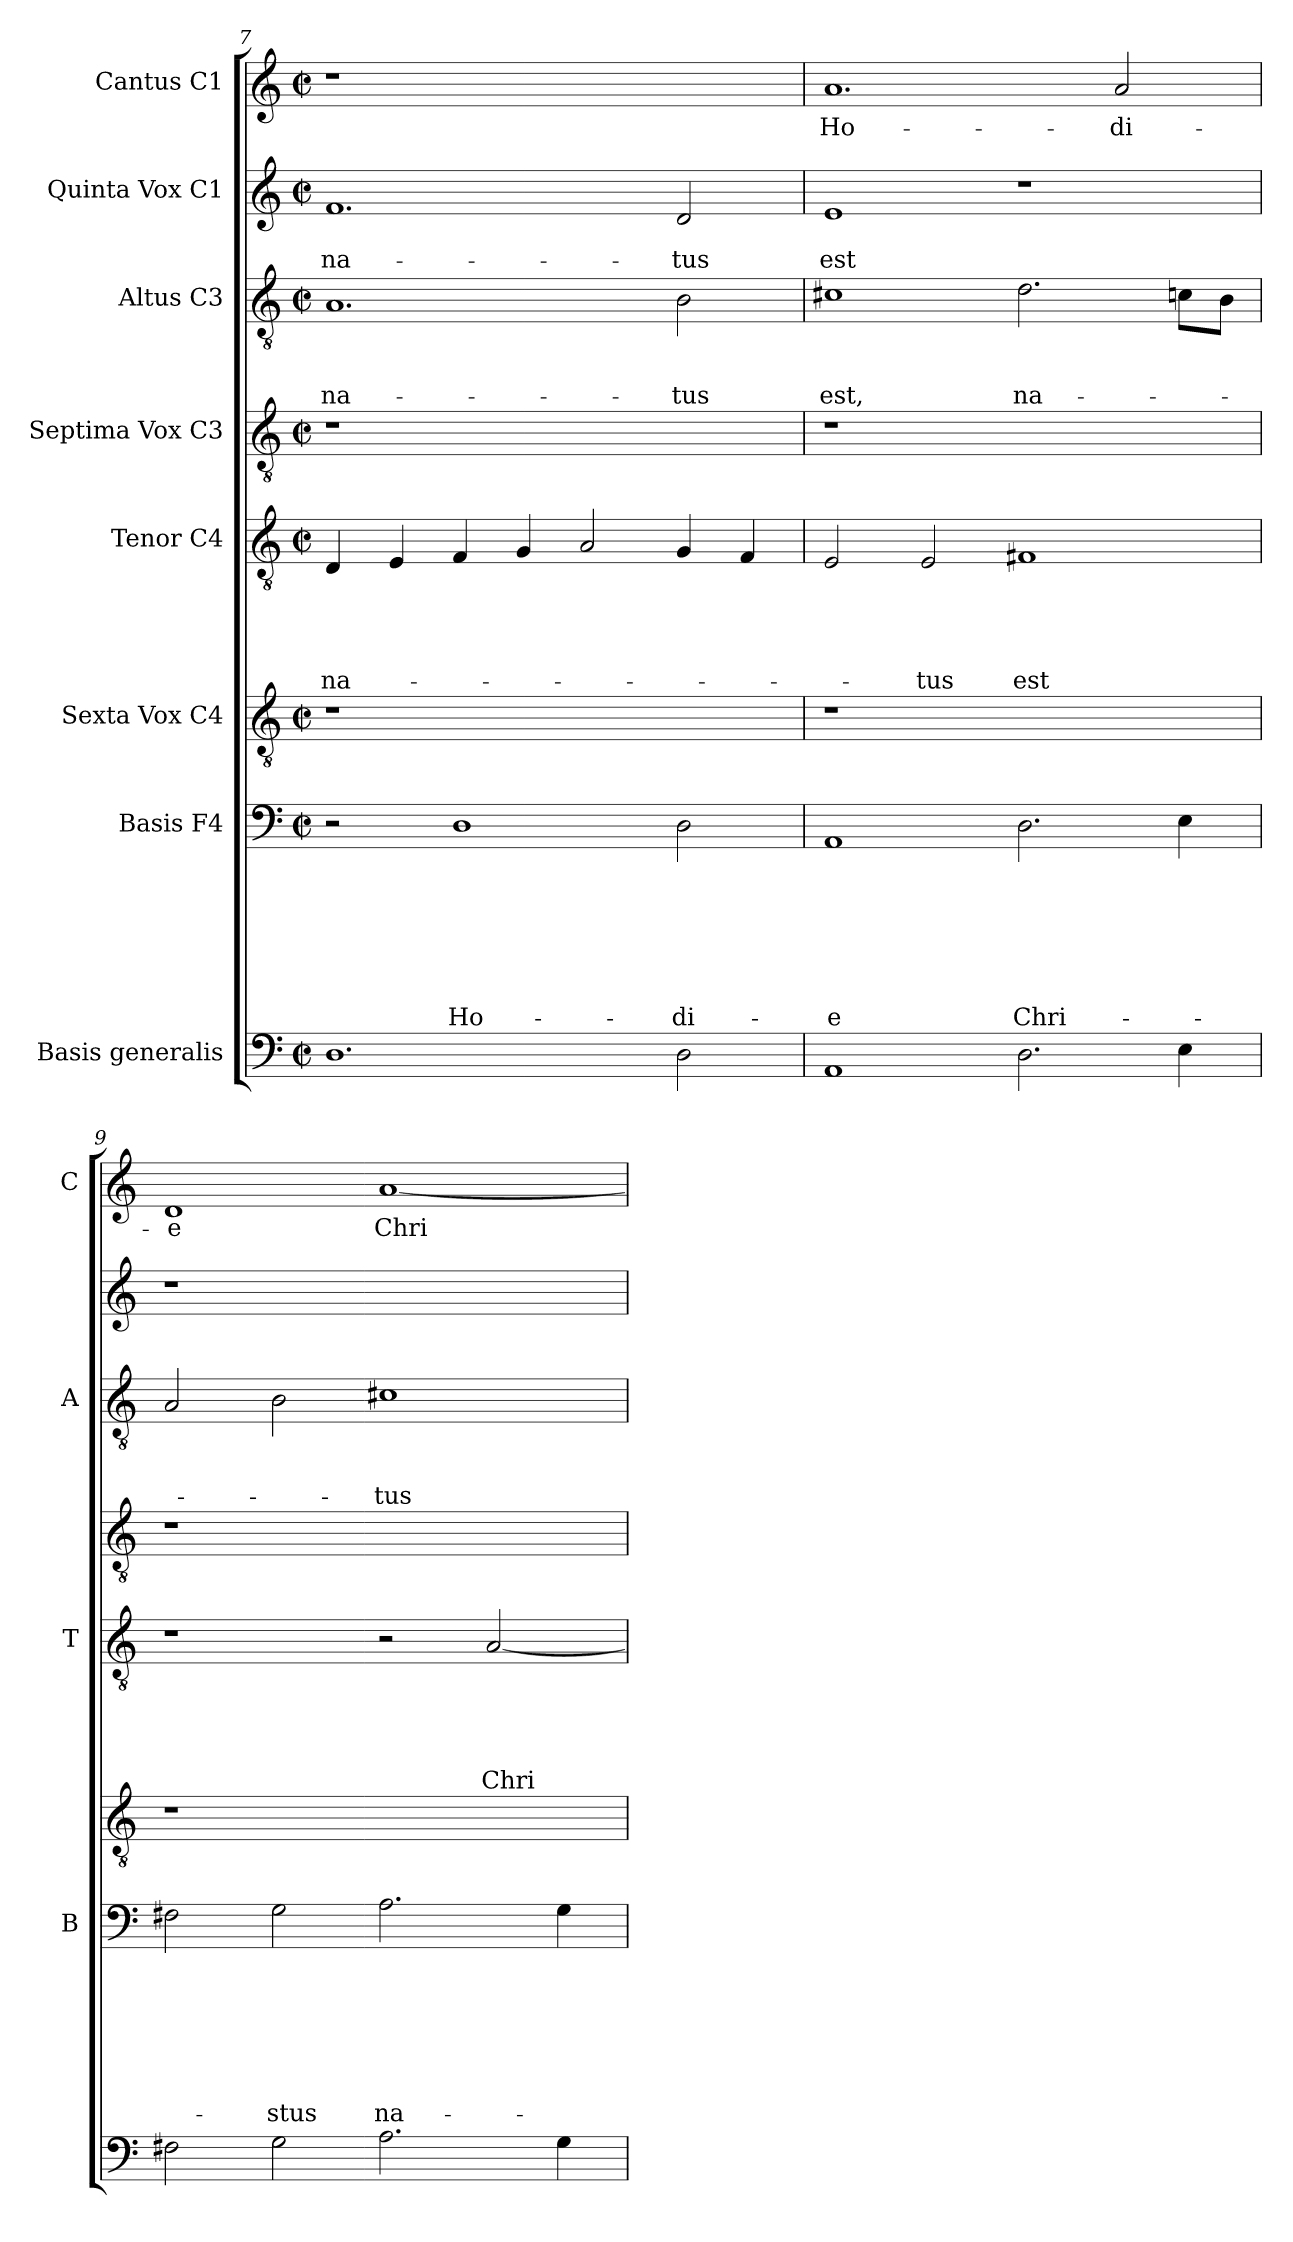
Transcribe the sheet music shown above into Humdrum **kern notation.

**kern	**kern	**text	**text	**text	**text	**text	**text	**text	**kern	**kern	**text	**text	**text	**text	**text	**kern	**kern	**text	**text	**text	**kern	**text	**text	**kern	**text
*part8	*part7	*part7	*part7	*part7	*part7	*part7	*part7	*part7	*part6	*part5	*part5	*part5	*part5	*part5	*part5	*part4	*part3	*part3	*part3	*part3	*part2	*part2	*part2	*part1	*part1
*staff8	*staff7	*staff7	*staff7	*staff7	*staff7	*staff7	*staff7	*staff7	*staff6	*staff5	*staff5	*staff5	*staff5	*staff5	*staff5	*staff4	*staff3	*staff3	*staff3	*staff3	*staff2	*staff2	*staff2	*staff1	*staff1
*I"Basis generalis	*I"Basis F4	*	*	*	*	*	*	*	*I"Sexta Vox C4	*I"Tenor C4	*	*	*	*	*	*I"Septima Vox C3	*I"Altus C3	*	*	*	*I"Quinta Vox C1	*	*	*I"Cantus C1	*
*	*I'B	*	*	*	*	*	*	*	*	*I'T	*	*	*	*	*	*	*I'A	*	*	*	*	*	*	*I'C	*
*clefF4	*clefF4	*	*	*	*	*	*	*	*clefGv2	*clefGv2	*	*	*	*	*	*clefGv2	*clefGv2	*	*	*	*clefG2	*	*	*clefG2	*
*k[]	*k[]	*	*	*	*	*	*	*	*k[]	*k[]	*	*	*	*	*	*k[]	*k[]	*	*	*	*k[]	*	*	*k[]	*
*C:	*C:	*	*	*	*	*	*	*	*C:	*C:	*	*	*	*	*	*C:	*C:	*	*	*	*C:	*	*	*C:	*
*M2/2	*M2/2	*	*	*	*	*	*	*	*M2/2	*M2/2	*	*	*	*	*	*M2/2	*M2/2	*	*	*	*M2/2	*	*	*M2/2	*
*met(c|)	*met(c|)	*	*	*	*	*	*	*	*met(c|)	*met(c|)	*	*	*	*	*	*met(c|)	*met(c|)	*	*	*	*met(c|)	*	*	*met(c|)	*
=7	=7	=7	=7	=7	=7	=7	=7	=7	=7	=7	=7	=7	=7	=7	=7	=7	=7	=7	=7	=7	=7	=7	=7	=7	=7
!	!	!	!	!	!	!	!	!	!	!	!	!	!	!	!LO:LY:b	!	!	!	!	!LO:LY:b	!	!	!LO:LY:b	!	!
1.D	2r	.	.	.	.	.	.	.	1r	4D/	.	.	.	.	na-	1r	1.A	.	.	na-	1.f	.	na-	1r	.
.	.	.	.	.	.	.	.	.	.	4E/	.	.	.	.	.	.	.	.	.	.	.	.	.	.	.
!	!	!	!	!	!	!	!	!LO:LY:b	!	!	!	!	!	!	!	!	!	!	!	!	!	!	!	!	!
.	1D	.	.	.	.	.	.	Ho-	.	4F/	.	.	.	.	.	.	.	.	.	.	.	.	.	.	.
.	.	.	.	.	.	.	.	.	.	4G/	.	.	.	.	.	.	.	.	.	.	.	.	.	.	.
.	.	.	.	.	.	.	.	.	1ryy	2A/	.	.	.	.	.	1ryy	.	.	.	.	.	.	.	1ryy	.
!	!	!	!	!	!	!	!	!LO:LY:b	!	!	!	!	!	!	!	!	!	!	!	!LO:LY:b	!	!	!LO:LY:b	!	!
2D\	2D\	.	.	.	.	.	.	-di-	.	4G/	.	.	.	.	.	.	2B\	.	.	-tus	2d/	.	-tus	.	.
.	.	.	.	.	.	.	.	.	.	4F/	.	.	.	.	.	.	.	.	.	.	.	.	.	.	.
=8	=8	=8	=8	=8	=8	=8	=8	=8	=8	=8	=8	=8	=8	=8	=8	=8	=8	=8	=8	=8	=8	=8	=8	=8	=8
!	!	!	!	!	!	!	!	!LO:LY:b	!	!	!	!	!	!	!	!	!	!	!	!LO:LY:b	!	!	!LO:LY:b	!	!LO:LY:b
1AA	1AA	.	.	.	.	.	.	-e	1r	2E/	.	.	.	.	.	1r	1c#X	.	.	est,	1e	.	est	1.a	Ho-
!	!	!	!	!	!	!	!	!	!	!	!	!	!	!	!LO:LY:b	!	!	!	!	!	!	!	!	!	!
.	.	.	.	.	.	.	.	.	.	2E/	.	.	.	.	-tus	.	.	.	.	.	.	.	.	.	.
!	!	!	!	!	!	!	!	!LO:LY:b	!	!	!	!	!	!	!LO:LY:b	!	!	!	!	!LO:LY:b	!	!	!	!	!
2.D\	2.D\	.	.	.	.	.	.	Chri-	1ryy	1F#X	.	.	.	.	est	1ryy	2.d\	.	.	na-	1r	.	.	.	.
!	!	!	!	!	!	!	!	!	!	!	!	!	!	!	!	!	!	!	!	!	!	!	!	!	!LO:LY:b
.	.	.	.	.	.	.	.	.	.	.	.	.	.	.	.	.	.	.	.	.	.	.	.	2a/	-di-
4E\	4E\	.	.	.	.	.	.	.	.	.	.	.	.	.	.	.	8cn\L	.	.	.	.	.	.	.	.
.	.	.	.	.	.	.	.	.	.	.	.	.	.	.	.	.	8B\J	.	.	.	.	.	.	.	.
=9	=9	=9	=9	=9	=9	=9	=9	=9	=9	=9	=9	=9	=9	=9	=9	=9	=9	=9	=9	=9	=9	=9	=9	=9	=9
!	!	!	!	!	!	!	!	!	!	!	!	!	!	!	!	!	!	!	!	!	!	!	!	!	!LO:LY:b
2F#X\	2F#X\	.	.	.	.	.	.	.	1r	1r	.	.	.	.	.	1r	2A/	.	.	.	1r	.	.	1d	-e
!	!	!	!	!	!	!	!	!LO:LY:b	!	!	!	!	!	!	!	!	!	!	!	!	!	!	!	!	!
2G\	2G\	.	.	.	.	.	.	-stus	.	.	.	.	.	.	.	.	2B\	.	.	.	.	.	.	.	.
!	!	!	!	!	!	!	!	!LO:LY:b	!	!	!	!	!	!	!	!	!	!	!	!LO:LY:b	!	!	!	!	!LO:LY:b
2.A\	2.A\	.	.	.	.	.	.	na-	1ryy	2r	.	.	.	.	.	1ryy	1c#X	.	.	-tus	1ryy	.	.	[1a	Chri-
!	!	!	!	!	!	!	!	!	!	!	!	!	!	!	!LO:LY:b	!	!	!	!	!	!	!	!	!	!
.	.	.	.	.	.	.	.	.	.	[2A/	.	.	.	.	Chri-	.	.	.	.	.	.	.	.	.	.
4G\	4G\	.	.	.	.	.	.	.	.	.	.	.	.	.	.	.	.	.	.	.	.	.	.	.	.
=	=	=	=	=	=	=	=	=	=	=	=	=	=	=	=	=	=	=	=	=	=	=	=	=	=
*-	*-	*-	*-	*-	*-	*-	*-	*-	*-	*-	*-	*-	*-	*-	*-	*-	*-	*-	*-	*-	*-	*-	*-	*-	*-
